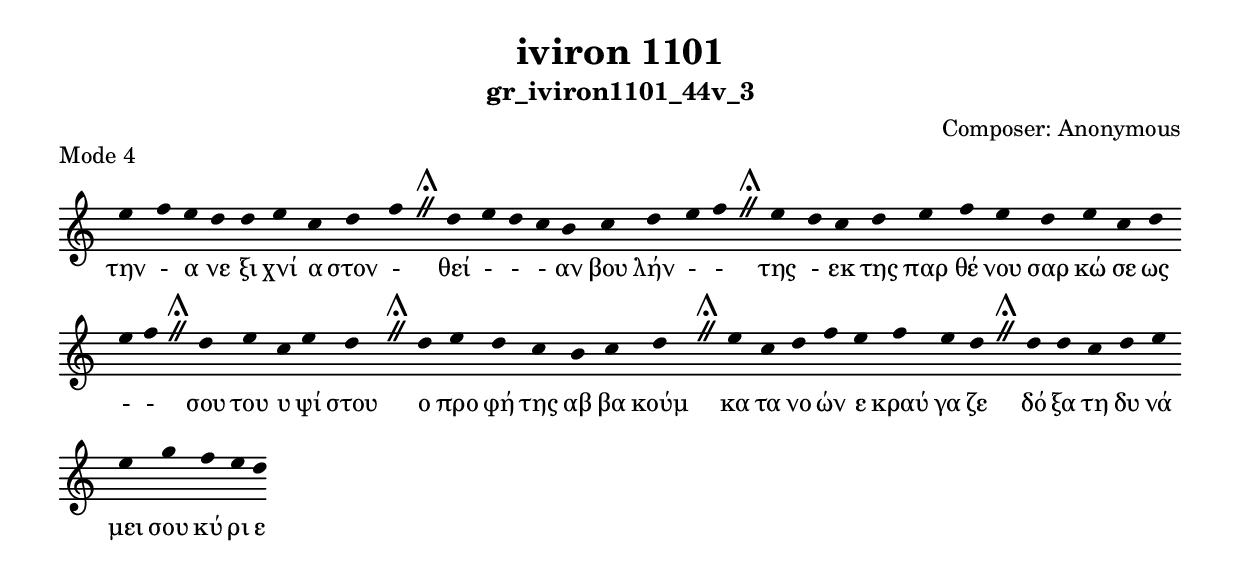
\include "gregorian.ly"

	\header {
 	  title = "iviron 1101"
	  subtitle = "gr_iviron1101_44v_3"
	  composer = "Composer: Αnonymous"
	  piece = "Mode 4"
	}

	chant = {
	  e''4 f''4 e''4 d''4 d''4 e''4 c''4 d''4 f''4 \divisioMaior
 d''4 e''4 d''4 c''4 b'4 c''4 d''4 e''4 f''4 \divisioMaior
 e''4 d''4 c''4 d''4 e''4 f''4 e''4 d''4 e''4 c''4 d''4 e''4 f''4 \divisioMaior
 d''4 e''4 c''4 e''4 d''4 \divisioMaior
 d''4 e''4 d''4 c''4 b'4 c''4 d''4 \divisioMaior
 e''4 c''4 d''4 f''4 e''4 f''4 e''4 d''4 \divisioMaior
 d''4 d''4 c''4 d''4 e''4 e''4 g''4 f''4 e''4 d''4\finalis
	}

	verba = \lyricmode {την - α νε ξι χνί α στον - 
θεί -  -  - αν βου λήν -  - 
της - εκ της παρ θέ νου σαρ κώ σε ως -  - 
σου του υ ψί στου 
ο προ φή της αβ βα κούμ 
κα τα νο ών ε κραύ γα ζε 
δό ξα τη δυ νά μει σου κύ ρι ε 
	}


	\score {
	  \new Staff <<
	  \new Voice = "melody" \chant
	  \new Lyrics = "one" \lyricsto melody \verba
	  >>
	  \layout {
	    \context {
	      \Staff
	      \remove "Time_signature_engraver"
	      \remove "Bar_engraver"
	    }
	    \context {
	      \Voice
	      \remove "Stem_engraver"
	    }
	  }
	}